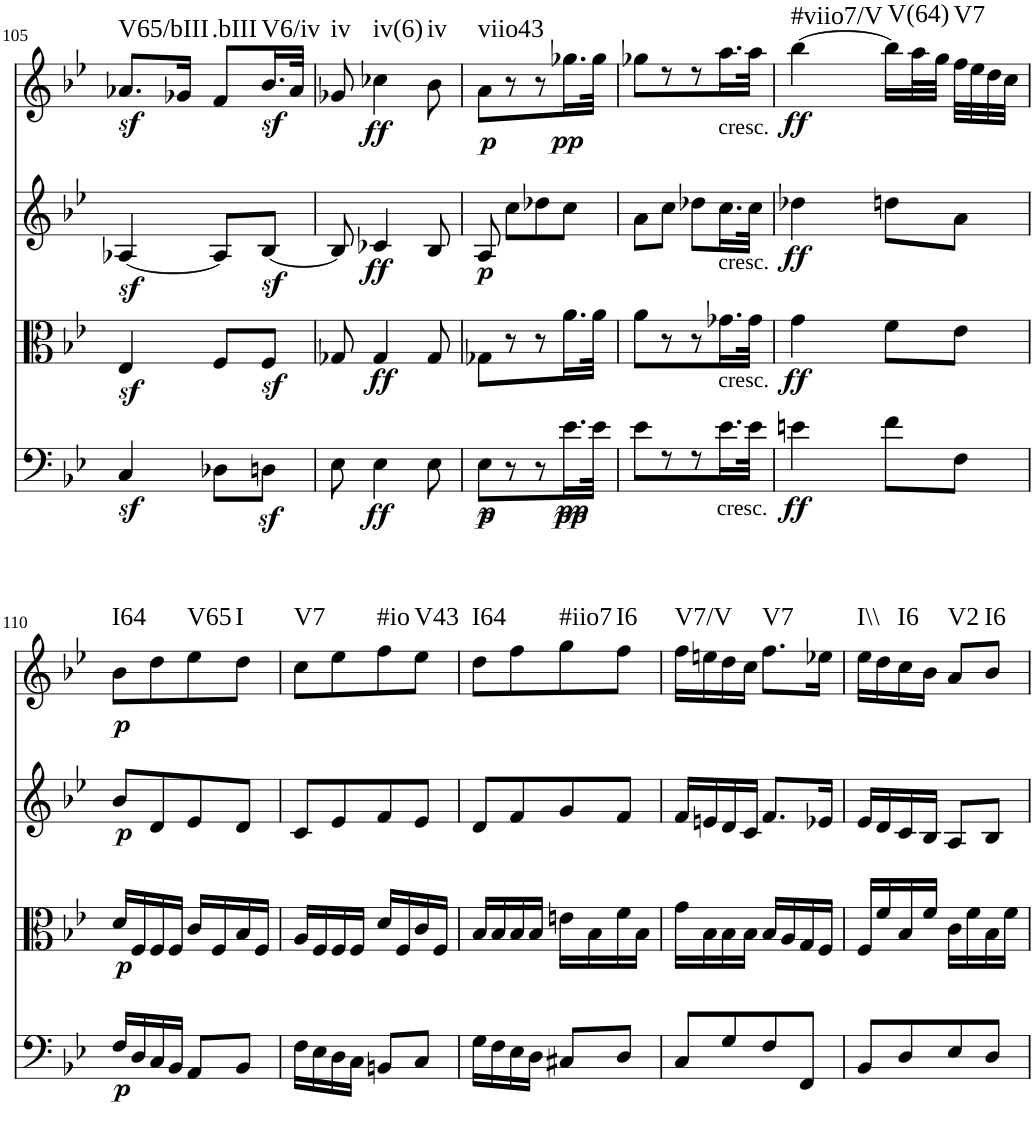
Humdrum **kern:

**kern	**dynam	**kern	**dynam	**kern	**dynam	**kern	**dynam	**harte
*part4	*part4	*part3	*part3	*part2	*part2	*part1	*part1	*part1
*staff4	*staff4	*staff3	*staff3	*staff2	*staff2	*staff1	*staff1	*
*I"Violoncello	*	*I"Viola	*	*I"Violin II	*	*I"Violin I	*	*
!!LO:PB:g=z
*clefF4	*	*clefC3	*	*clefG2	*	*clefG2	*	*
*k[b-e-]	*	*k[b-e-]	*	*k[b-e-]	*	*k[b-e-]	*	*
*M2/4	*	*M2/4	*	*M2/4	*	*M2/4	*	*
=105	=105	=105	=105	=105	=105	=105	=105	=105
!	!	!	!	!	!	!	!LO:DY:b	!LO:H:kt=V65/bIII
4Cz</	.	4E-z</	.	[4A-Xz</	.	8.a-X/L	sf	N
.	.	.	.	.	.	16g-X/Jk	.	.
!	!	!	!	!	!	!	!	!LO:H:kt=.bIII
8D-X\L	.	8F/L	.	8A-/L]	.	8f/L	.	N
!	!	!	!	!	!	!	!LO:DY:b	!LO:H:kt=V6/iv
8Dnz<\J	.	8Fz</J	.	[8B-z</J	.	16.b-/L	sf	N
.	.	.	.	.	.	32a-/JJk	.	.
=106	=106	=106	=106	=106	=106	=106	=106	=106
!	!	!	!	!	!	!	!	!LO:H:kt=iv
8E-\	.	8G-X/	.	8B-/]	.	8g-X/	.	N
!	!LO:DY:b	!	!LO:DY:b	!	!LO:DY:b	!	!LO:DY:b	!LO:H:kt=iv(6)
4E-\	ff	4G-/	ff	4c-X/	ff	4cc-X\	ff	N
!	!	!	!	!	!	!	!	!LO:H:kt=iv
8E-\	.	8G-/	.	8B-/	.	8b-\	.	N
=107	=107	=107	=107	=107	=107	=107	=107	=107
!	!LO:DY:b	!	!	!	!	!	!	!
!	!LO:DY:n=1:b	!	!	!	!LO:DY:b	!	!LO:DY:b	!LO:H:kt=viio43
8E-\L	p p	8G-X\L	.	8A/	p	8a\L	p	N
8r	.	8r	.	8cc\L	.	8r	.	.
8r	.	8r	.	8dd-X\	.	8r	.	.
!	!LO:DY:n=2:b	!	!	!	!	!	!	!
!	!LO:DY:n=3:b	!	!	!	!	!	!LO:DY:b	!
16.e-\L	pp pp	16.a\L	.	8cc\J	.	16.gg-X\L	pp	.
32e-\JJk	.	32a\JJk	.	.	.	32gg-\JJk	.	.
=108	=108	=108	=108	=108	=108	=108	=108	=108
8e-\L	.	8a\L	.	8a\L	.	8gg-X\L	.	.
8r	.	8r	.	8cc\J	.	8r	.	.
8r	.	8r	.	8dd-X\L	.	8r	.	.
!	!	!	!	!	!	!LO:TX:b:t=cresc.	!	!
!	!	!	!	!LO:TX:b:t=cresc.	!	!	!	!
!	!	!LO:TX:b:t=cresc.	!	!	!	!	!	!
!LO:TX:b:t=cresc.	!	!	!	!	!	!	!	!
16.e-\L	.	16.g-X\L	.	16.cc\L	.	16.aa\L	.	.
32e-\JJk	.	32g-\JJk	.	32cc\JJk	.	32aa\JJk	.	.
=109	=109	=109	=109	=109	=109	=109	=109	=109
!	!LO:DY:b	!	!LO:DY:b	!	!LO:DY:b	!	!LO:DY:b	!LO:H:kt=#viio7/V
4en\	ff	4g\	ff	4dd-X\	ff	[4bb-\	ff	N
!	!	!	!	!	!	!	!	!LO:H:kt=V(64)
8f\L	.	8f\L	.	8ddn\L	.	16bb-\LL]	.	N
.	.	.	.	.	.	32aa\L	.	.
.	.	.	.	.	.	32gg\JJJ	.	.
!	!	!	!	!	!	!	!	!LO:H:kt=V7
8F\J	.	8e-\J	.	8a\J	.	32ff\LLL	.	N
.	.	.	.	.	.	32ee-\	.	.
.	.	.	.	.	.	32dd\	.	.
.	.	.	.	.	.	32cc\JJJ	.	.
!!LO:LB:g=z
=110	=110	=110	=110	=110	=110	=110	=110	=110
!	!LO:DY:b	!	!LO:DY:b	!	!LO:DY:b	!	!LO:DY:b	!LO:H:kt=I64
16F/LL	p	16d/LL	p	8b-/L	p	8b-\L	p	N
16D/	.	16F/	.	.	.	.	.	.
16C/	.	16F/	.	8d/	.	8dd\	.	.
16BB-/JJ	.	16F/JJ	.	.	.	.	.	.
!	!	!	!	!	!	!	!	!LO:H:kt=V65
8AA/L	.	16c/LL	.	8e-/	.	8ee-\	.	N
.	.	16F/	.	.	.	.	.	.
!	!	!	!	!	!	!	!	!LO:H:kt=I
8BB-/J	.	16B-/	.	8d/J	.	8dd\J	.	N
.	.	16F/JJ	.	.	.	.	.	.
=111	=111	=111	=111	=111	=111	=111	=111	=111
!	!	!	!	!	!	!	!	!LO:H:kt=V7
16F\LL	.	16A/LL	.	8c/L	.	8cc\L	.	N
16E-\	.	16F/	.	.	.	.	.	.
16D\	.	16F/	.	8e-/	.	8ee-\	.	.
16C\JJ	.	16F/JJ	.	.	.	.	.	.
!	!	!	!	!	!	!	!	!LO:H:kt=#io
8BBn/L	.	16d/LL	.	8f/	.	8ff\	.	N
.	.	16F/	.	.	.	.	.	.
!	!	!	!	!	!	!	!	!LO:H:kt=V43
8C/J	.	16c/	.	8e-/J	.	8ee-\J	.	N
.	.	16F/JJ	.	.	.	.	.	.
=112	=112	=112	=112	=112	=112	=112	=112	=112
!	!	!	!	!	!	!	!	!LO:H:kt=I64
16G\LL	.	16B-/LL	.	8d/L	.	8dd\L	.	N
16F\	.	16B-/	.	.	.	.	.	.
16E-\	.	16B-/	.	8f/	.	8ff\	.	.
16D\JJ	.	16B-/JJ	.	.	.	.	.	.
!	!	!	!	!	!	!	!	!LO:H:kt=#iio7
8C#X/L	.	16en\LL	.	8g/	.	8gg\	.	N
.	.	16B-\	.	.	.	.	.	.
!	!	!	!	!	!	!	!	!LO:H:kt=I6
8D/J	.	16f\	.	8f/J	.	8ff\J	.	N
.	.	16B-\JJ	.	.	.	.	.	.
=113	=113	=113	=113	=113	=113	=113	=113	=113
!	!	!	!	!	!	!	!	!LO:H:kt=V7/V
8C/L	.	16g\LL	.	16f/LL	.	16ff\LL	.	N
.	.	16B-\	.	16en/	.	16een\	.	.
8G/	.	16B-\	.	16d/	.	16dd\	.	.
.	.	16B-\JJ	.	16c/JJ	.	16cc\JJ	.	.
!	!	!	!	!	!	!	!	!LO:H:kt=V7
8F/	.	16B-/LL	.	8.f/L	.	8.ff\L	.	N
.	.	16A/	.	.	.	.	.	.
8FF/J	.	16G/	.	.	.	.	.	.
.	.	16F/JJ	.	16e-X/Jk	.	16ee-X\Jk	.	.
=114	=114	=114	=114	=114	=114	=114	=114	=114
!	!	!	!	!	!	!	!	!LO:H:kt=I\\
8BB-/L	.	16F/LL	.	16e-/LL	.	16ee-\LL	.	N
.	.	16f/	.	16d/	.	16dd\	.	.
!	!	!	!	!	!	!	!	!LO:H:kt=I6
8D/	.	16B-/	.	16c/	.	16cc\	.	N
.	.	16f/JJ	.	16B-/JJ	.	16b-\JJ	.	.
!	!	!	!	!	!	!	!	!LO:H:kt=V2
8E-/	.	16c\LL	.	8A/L	.	8a/L	.	N
.	.	16f\	.	.	.	.	.	.
!	!	!	!	!	!	!	!	!LO:H:kt=I6
8D/J	.	16B-\	.	8B-/J	.	8b-/J	.	N
.	.	16f\JJ	.	.	.	.	.	.
=	=	=	=	=	=	=	=	=
*-	*-	*-	*-	*-	*-	*-	*-	*-
